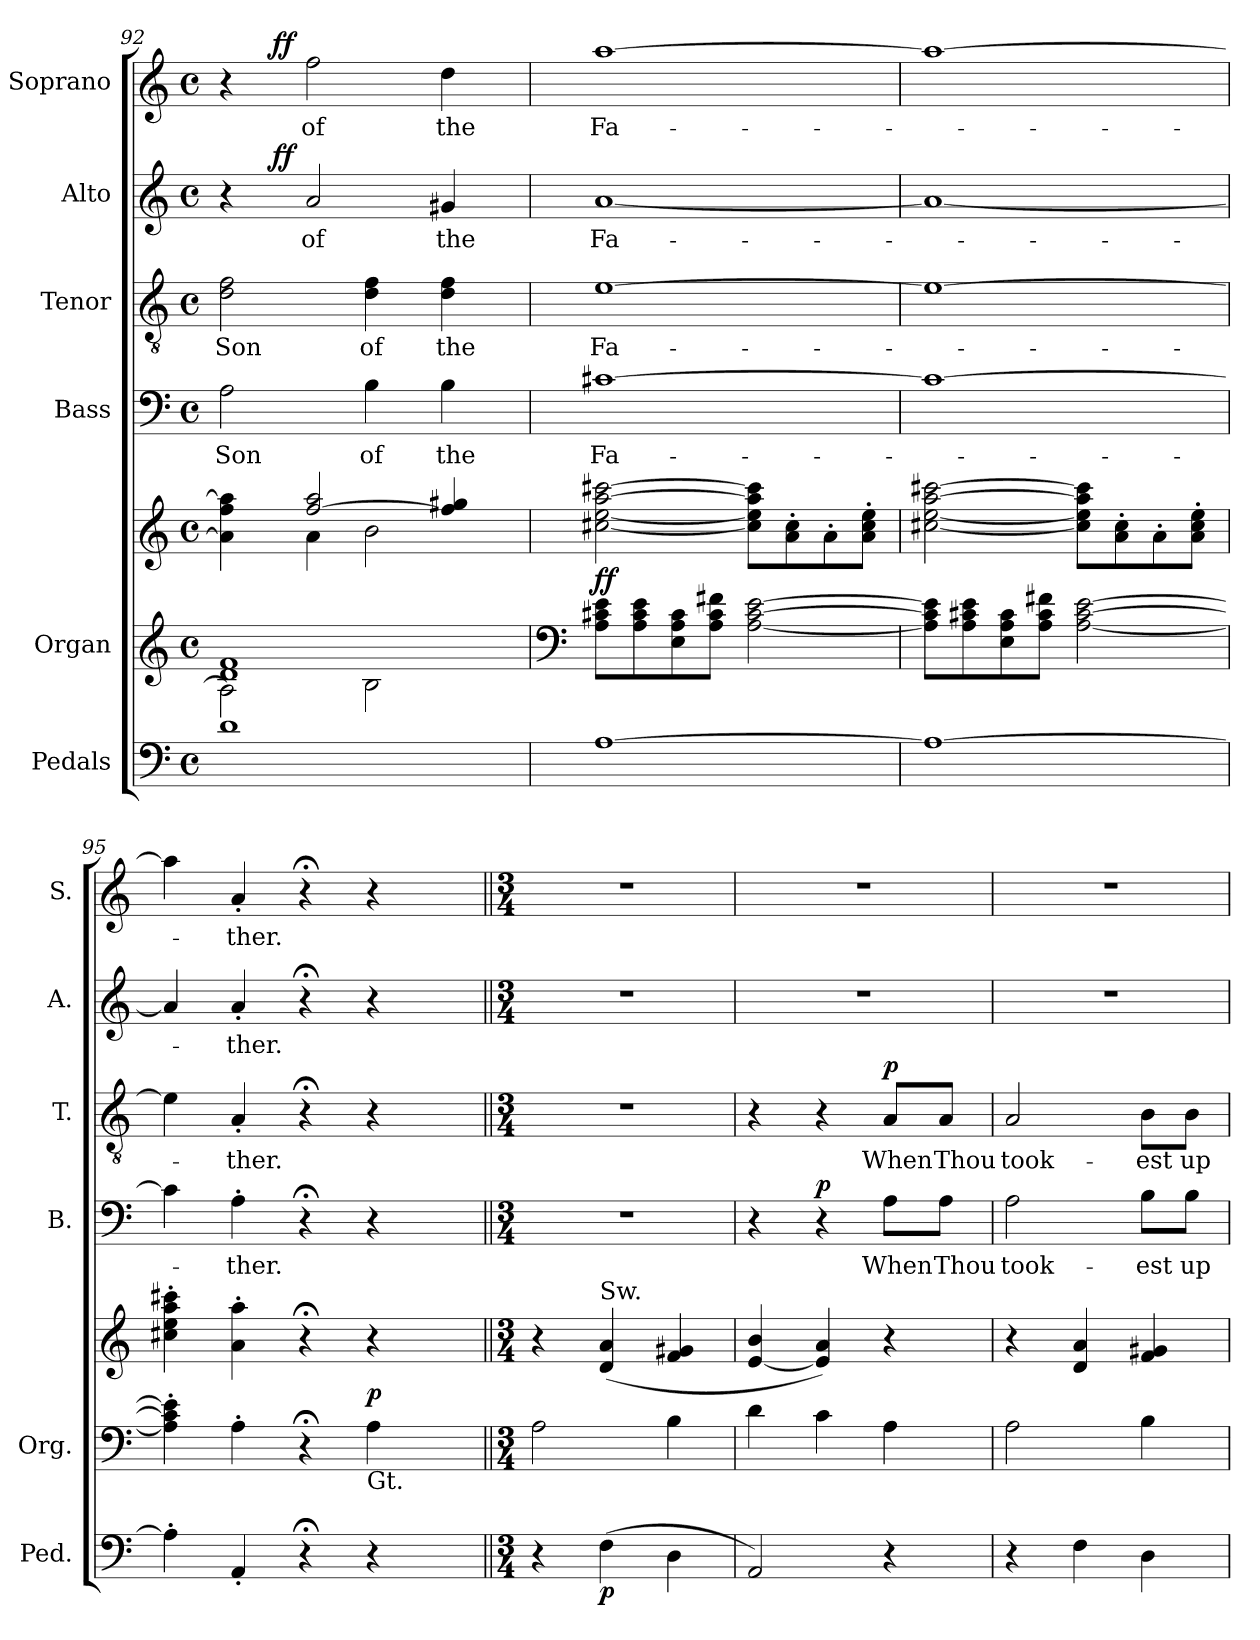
**kern	**dynam	**kern	**kern	**dynam	**kern	**text	**dynam	**kern	**text	**dynam	**kern	**text	**dynam	**kern	**text	**dynam
*part6	*part6	*part5	*part5	*part5	*part4	*part4	*part4	*part3	*part3	*part3	*part2	*part2	*part2	*part1	*part1	*part1
*staff7	*staff7	*staff6	*staff5	*staff5/6	*staff4	*staff4	*staff4	*staff3	*staff3	*staff3	*staff2	*staff2	*staff2	*staff1	*staff1	*staff1
*I"Pedals	*	*I"Organ	*	*	*I"Bass	*	*	*I"Tenor	*	*	*I"Alto	*	*	*I"Soprano	*	*
*I'Ped.	*	*I'Org.	*	*	*I'B.	*	*	*I'T.	*	*	*I'A.	*	*	*I'S.	*	*
!!LO:PB:g=z
*clefF4	*	*clefG2	*clefG2	*	*clefF4	*	*	*clefGv2	*	*	*clefG2	*	*	*clefG2	*	*
*	*	*	*	*	*	*	*	*ITrd7c12	*	*	*	*	*	*	*	*
*k[]	*	*k[]	*k[]	*	*k[]	*	*	*k[]	*	*	*k[]	*	*	*k[]	*	*
*C:	*	*C:	*C:	*	*C:	*	*	*C:	*	*	*C:	*	*	*C:	*	*
*M4/4	*	*M4/4	*M4/4	*	*M4/4	*	*	*M4/4	*	*	*M4/4	*	*	*M4/4	*	*
*met(c)	*	*met(c)	*met(c)	*	*met(c)	*	*	*met(c)	*	*	*met(c)	*	*	*met(c)	*	*
=92	=92	=92	=92	=92	=92	=92	=92	=92	=92	=92	=92	=92	=92	=92	=92	=92
*	*	*^	*^	*	*	*	*	*	*	*	*	*	*	*	*	*
!	!	!	!	!	!	!	!	!LO:LY:b:color=#000000	!	!	!	!	!	!	!	!	!	!
!	!	!	!	!	!	!	!	!	!	!	!LO:LY:b:color=#000000	!	!	!	!	!	!	!
*	*	*	*	*	*	*	*	*	*	*	*	*	*^	*	*	*^	*	*
1di	.	1di 1fi	2Ai\]	4ryy	4ai\] 4ffi 4aai]	.	2Ai\	Son	.	2Di\ 2Fi	Son	.	4r	8ryy	.	.	4r	8ryy	.	.
.	.	.	.	.	.	.	.	.	.	.	.	.	.	64..ryy	.	.	.	64..ryy	.	.
.	.	.	.	.	.	.	.	.	.	.	.	.	.	2ryy	.	ff	.	2ryy	.	ff
!	!	!	!	!	!	!	!	!	!	!	!	!	!	!	!LO:LY:b:color=#000000	!	!	!	!	!
!	!	!	!	!	!	!	!	!	!	!	!	!	!	!	!	!	!	!	!LO:LY:b:color=#000000	!
.	.	.	.	[2ffi/ 2aai	4ai\	.	.	.	.	.	.	.	2ai/	.	of	.	2ffi\	.	of	.
!	!	!	!	!	!	!	!	!LO:LY:b:color=#000000	!	!	!	!	!	!	!	!	!	!	!	!
!	!	!	!	!	!	!	!	!	!	!	!LO:LY:b:color=#000000	!	!	!	!	!	!	!	!	!
.	.	.	2Bi\	.	2bi\	.	4Bi\	of	.	4Di\ 4Fi	of	.	.	.	.	.	.	.	.	.
.	.	.	.	.	.	.	.	.	.	.	.	.	.	4ryy	.	.	.	4ryy	.	.
!	!	!	!	!	!	!	!	!LO:LY:b:color=#000000	!	!	!	!	!	!	!	!	!	!	!	!
!	!	!	!	!	!	!	!	!	!	!	!LO:LY:b:color=#000000	!	!	!	!	!	!	!	!	!
!	!	!	!	!	!	!	!	!	!	!	!	!	!	!	!LO:LY:b:color=#000000	!	!	!	!	!
!	!	!	!	!	!	!	!	!	!	!	!	!	!	!	!	!	!	!	!LO:LY:b:color=#000000	!
.	.	.	.	4ffi/] 4gg#Xi	.	.	4Bi\	the	.	4Di\ 4Fi	the	.	4g#Xi/	.	the	.	4ddi\	.	the	.
.	.	.	.	.	.	.	.	.	.	.	.	.	.	16ryy	.	.	.	16ryy	.	.
.	.	.	.	.	.	.	.	.	.	.	.	.	.	32ryy	.	.	.	32ryy	.	.
.	.	.	.	.	.	.	.	.	.	.	.	.	.	256ryy	.	.	.	256ryy	.	.
*	*	*v	*v	*	*	*	*	*	*	*	*	*	*v	*v	*	*	*v	*v	*	*
*	*	*	*v	*v	*	*	*	*	*	*	*	*	*	*	*	*	*
=93	=93	=93	=93	=93	=93	=93	=93	=93	=93	=93	=93	=93	=93	=93	=93	=93
*	*	*clefF4	*	*	*	*	*	*	*	*	*	*	*	*	*	*
*	*	*^	*^	*	*	*	*	*	*	*	*^	*	*	*^	*	*
!	!	!	!	!	!	!	!	!LO:LY:b:color=#000000	!	!	!	!	!	!	!	!	!	!	!	!
*	*	*v	*v	*	*	*	*	*	*	*	*	*	*v	*v	*	*	*v	*v	*	*
*	*	*	*v	*v	*	*	*	*	*	*	*	*	*	*	*	*	*
*	*	*^	*^	*	*	*	*	*	*	*	*^	*	*	*^	*	*
!	!	!	!	!	!	!	!	!	!	!	!LO:LY:b:color=#000000	!	!	!	!	!	!	!	!	!
*	*	*v	*v	*	*	*	*	*	*	*	*	*	*v	*v	*	*	*v	*v	*	*
*	*	*	*v	*v	*	*	*	*	*	*	*	*	*	*	*	*	*
*	*	*^	*^	*	*	*	*	*	*	*	*^	*	*	*^	*	*
!	!	!	!	!	!	!	!	!	!	!	!	!	!	!	!LO:LY:b:color=#000000	!	!	!	!	!
*	*	*v	*v	*	*	*	*	*	*	*	*	*	*v	*v	*	*	*v	*v	*	*
*	*	*	*v	*v	*	*	*	*	*	*	*	*	*	*	*	*	*
*	*	*^	*^	*	*	*	*	*	*	*	*^	*	*	*^	*	*
!	!	!	!	!	!	!	!	!	!	!	!	!	!	!	!	!	!	!	!LO:LY:b:color=#000000	!
*	*	*v	*v	*	*	*	*	*	*	*	*	*	*v	*v	*	*	*v	*v	*	*
*	*	*	*v	*v	*	*	*	*	*	*	*	*	*	*	*	*	*
[1Ai	.	8Ai\ 8c#Xi 8eiL	[2cc#Xi\ [2eei [2aai [2ccc#Xi	ff	[1c#Xi	Fa-	.	[1Ei	Fa-	.	[1ai	Fa-	.	[1aai	Fa-	.
.	.	8Ai\ 8c#i 8ei	.	.	.	.	.	.	.	.	.	.	.	.	.	.
.	.	8Ei\ 8Ai 8c#i	.	.	.	.	.	.	.	.	.	.	.	.	.	.
.	.	8Ai\ 8c#i 8f#XiJ	.	.	.	.	.	.	.	.	.	.	.	.	.	.
.	.	[2Ai\ [2c#i [2ei	8cc#i\] 8eei] 8aai] 8ccc#i]L	.	.	.	.	.	.	.	.	.	.	.	.	.
.	.	.	8ai\' 8cc#i'	.	.	.	.	.	.	.	.	.	.	.	.	.
.	.	.	8a'i\	.	.	.	.	.	.	.	.	.	.	.	.	.
.	.	.	8ai\' 8cc#i' 8eei'J	.	.	.	.	.	.	.	.	.	.	.	.	.
=94	=94	=94	=94	=94	=94	=94	=94	=94	=94	=94	=94	=94	=94	=94	=94	=94
1Ai_	.	8Ai\] 8c#i] 8ei]L	[2cc#Xi\ [2eei [2aai [2ccc#Xi	.	1c#i_	.	.	1Ei_	.	.	1ai_	.	.	1aai_	.	.
.	.	8Ai\ 8c#Xi 8ei	.	.	.	.	.	.	.	.	.	.	.	.	.	.
.	.	8Ei\ 8Ai 8c#i	.	.	.	.	.	.	.	.	.	.	.	.	.	.
.	.	8Ai\ 8c#i 8f#XiJ	.	.	.	.	.	.	.	.	.	.	.	.	.	.
.	.	[2Ai\ [2c#i [2ei	8cc#i\] 8eei] 8aai] 8ccc#i]L	.	.	.	.	.	.	.	.	.	.	.	.	.
.	.	.	8ai\' 8cc#i'	.	.	.	.	.	.	.	.	.	.	.	.	.
.	.	.	8a'i\	.	.	.	.	.	.	.	.	.	.	.	.	.
.	.	.	8ai\' 8cc#i' 8eei'J	.	.	.	.	.	.	.	.	.	.	.	.	.
=95	=95	=95	=95	=95	=95	=95	=95	=95	=95	=95	=95	=95	=95	=95	=95	=95
*	*	*	*^	*	*	*	*	*	*	*	*	*	*	*^	*	*
4A'i\]	.	4Ai\]' 4c#i]' 4ei]'	4cc#Xi\' 4eei' 4aai' 4ccc#Xi'	2ryy	.	4c#i\]	.	.	4Ei\]	.	.	4ai/]	.	.	4aai\]	2ryy	.	.
!	!	!	!	!	!	!	!LO:LY:b:color=#000000	!	!	!	!	!	!	!	!	!	!	!
!	!	!	!	!	!	!	!	!	!	!LO:LY:b:color=#000000	!	!	!	!	!	!	!	!
!	!	!	!	!	!	!	!	!	!	!	!	!	!LO:LY:b:color=#000000	!	!	!	!	!
!	!	!	!	!	!	!	!	!	!	!	!	!	!	!	!	!	!LO:LY:b:color=#000000	!
4AA'i/	.	4A'i\	4ai\' 4aai'	.	.	4A'i\	-ther.	.	4AA'i/	-ther.	.	4a'i/	-ther.	.	4a'i/	.	-ther.	.
4r;	.	4r;	4r;	4ryy	.	4r;	.	.	4r;	.	.	4r;	.	.	4r;	4ryy	.	.
!	!	!LO:TX:b:t=Gt.	!	!	!	!	!	!	!	!	!	!	!	!	!	!	!	!
4r	.	4Ai\	4r	8ryy	p	4r	.	.	4r	.	.	4r	.	.	4r	8ryy	.	.
.	.	.	.	16ryy	.	.	.	.	.	.	.	.	.	.	.	16ryy	.	.
.	.	.	.	32ryy	.	.	.	.	.	.	.	.	.	.	.	32ryy	.	.
.	.	.	.	64ryy	.	.	.	.	.	.	.	.	.	.	.	64ryy	.	.
.	.	.	.	128...ryy	.	.	.	.	.	.	.	.	.	.	.	128...ryy	.	.
.	.	.	.	1024ryy	.	.	.	.	.	.	.	.	.	.	.	1024ryy	.	.
*	*	*	*v	*v	*	*	*	*	*	*	*	*	*	*	*v	*v	*	*
=96||	=96||	=96||	=96||	=96||	=96||	=96||	=96||	=96||	=96||	=96||	=96||	=96||	=96||	=96||	=96||	=96||
*M3/4	*	*M3/4	*M3/4	*	*M3/4	*	*	*M3/4	*	*	*M3/4	*	*	*M3/4	*	*
*	*	*	*^	*	*	*	*	*	*	*	*	*	*	*^	*	*
!	!	!	!	!	!	!LO:N:vis=1	!	!	!LO:N:vis=1	!	!	!LO:N:vis=1	!	!	!LO:N:vis=1	!	!	!
*	*	*	*v	*v	*	*	*	*	*	*	*	*	*	*	*v	*v	*	*
4r	.	2Ai\	4r	.	2.r	.	.	2.r	.	.	2.r	.	.	2.r	.	.
!	!	!	!LO:TX:a:t=Sw.	!	!	!	!	!	!	!	!	!	!	!	!	!
(4Fi\	p	.	(4di/ 4ai	.	.	.	.	.	.	.	.	.	.	.	.	.
4Di\	.	4Bi\	4fi/ 4g#Xi	.	.	.	.	.	.	.	.	.	.	.	.	.
=97	=97	=97	=97	=97	=97	=97	=97	=97	=97	=97	=97	=97	=97	=97	=97	=97
!	!	!	!	!	!	!	!	!	!	!	!LO:N:vis=1	!	!	!LO:N:vis=1	!	!
2AAi/)	.	4di\	[4ei/ 4bi	.	4r	.	.	4r	.	.	2.r	.	.	2.r	.	.
.	.	4ci\	4ei/] 4ai)	.	4r	.	p	4r	.	.	.	.	.	.	.	.
!	!	!	!	!	!	!LO:LY:b:color=#000000	!	!	!	!	!	!	!	!	!	!
!	!	!	!	!	!	!	!	!	!LO:LY:b:color=#000000	!	!	!	!	!	!	!
4r	.	4Ai\	4r	.	8Ai\L	When	.	8AAi/L	When	p	.	.	.	.	.	.
!	!	!	!	!	!	!LO:LY:b:color=#000000	!	!	!	!	!	!	!	!	!	!
!	!	!	!	!	!	!	!	!	!LO:LY:b:color=#000000	!	!	!	!	!	!	!
.	.	.	.	.	8Ai\J	Thou	.	8AAi/J	Thou	.	.	.	.	.	.	.
=98	=98	=98	=98	=98	=98	=98	=98	=98	=98	=98	=98	=98	=98	=98	=98	=98
!	!	!	!	!	!	!LO:LY:b:color=#000000	!	!	!	!	!	!	!	!	!	!
!	!	!	!	!	!	!	!	!	!LO:LY:b:color=#000000	!	!LO:N:vis=1	!	!	!LO:N:vis=1	!	!
4r	.	2Ai\	4r	.	2Ai\	took-	.	2AAi/	took-	.	2.r	.	.	2.r	.	.
4Fi\	.	.	4di/ 4ai	.	.	.	.	.	.	.	.	.	.	.	.	.
!	!	!	!	!	!	!LO:LY:b:color=#000000	!	!	!	!	!	!	!	!	!	!
!	!	!	!	!	!	!	!	!	!LO:LY:b:color=#000000	!	!	!	!	!	!	!
4Di\	.	4Bi\	4fi/ 4g#Xi	.	8Bi\L	-est	.	8BBi\L	-est	.	.	.	.	.	.	.
!	!	!	!	!	!	!LO:LY:b:color=#000000	!	!	!	!	!	!	!	!	!	!
!	!	!	!	!	!	!	!	!	!LO:LY:b:color=#000000	!	!	!	!	!	!	!
.	.	.	.	.	8Bi\J	up-	.	8BBi\J	up-	.	.	.	.	.	.	.
=	=	=	=	=	=	=	=	=	=	=	=	=	=	=	=	=
*-	*-	*-	*-	*-	*-	*-	*-	*-	*-	*-	*-	*-	*-	*-	*-	*-
